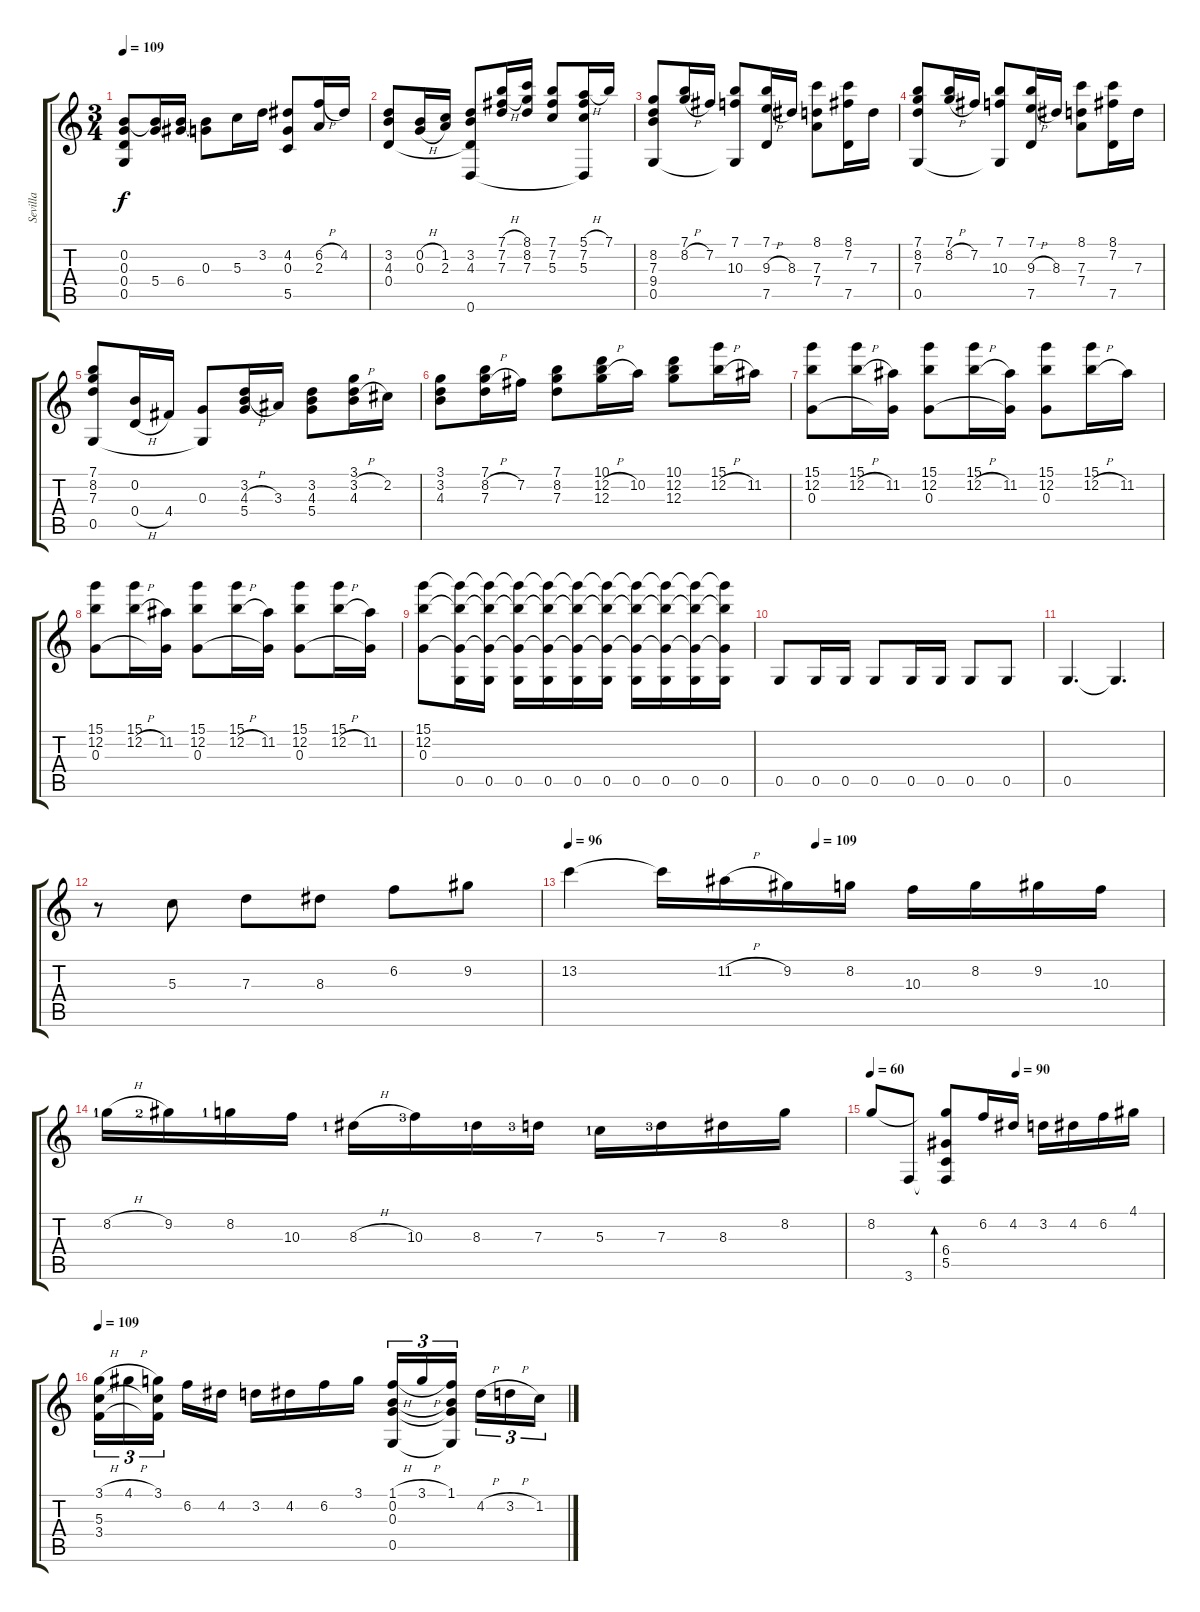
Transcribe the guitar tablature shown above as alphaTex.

\track ("Sevilla" "Sevilla") {instrument acousticguitarnylon}
\staff {score tabs}
\tuning (E4 B3 G3 D3 G2 D2) {hide}
\ts (3 4)
\tempo 109
\clef g2
\ks c
(0.2 0.3 0.4 0.5).8{dy f} (0.2{t} 5.4).16 (0.2{t} 6.4).16 (0.2{t} 0.3).8 5.3.16 3.2.16 (4.2 0.3 5.5).8 (6.2{h} 2.3).16 4.2.16 |
(3.2 4.3 0.4).8 (0.2{h} 0.3{h}).16 (1.2 2.3).16 (3.2 4.3 0.4{t} 0.6).8 (7.1{h} 7.2{h} 7.3).16 (8.1 8.2 7.3).16 (7.1 7.2 5.3).8 (5.1{h} 7.2 5.3 0.6{t}).16 7.1.16 |
(8.2 7.3 9.4 0.5).8 (7.1 8.2{h}).16 7.2.16 (7.1 10.3 0.5{t}).8 (7.1 9.3{h} 7.5).16 8.3.16 (8.1 7.3 7.4).8 (8.1 7.2 7.5).16 7.3.16 |
(7.1 8.2 7.3 0.5).8 (7.1 8.2{h}).16 7.2.16 (7.1 10.3 0.5{t}).8 (7.1 9.3{h} 7.5).16 8.3.16 (8.1 7.3 7.4).8 (8.1 7.2 7.5).16 7.3.16 |
(7.1 8.2 7.3 0.5).8 (0.2 0.4{h}).16 4.4.16 (0.3 0.5{t}).8 (3.2 4.3{h} 5.4).16 3.3.16 (3.2 4.3 5.4).8 (3.1 3.2{h} 4.3).16 2.2.16 |
(3.1 3.2 4.3).8 (7.1 8.2{h} 7.3).16 7.2.16 (7.1 8.2 7.3).8 (10.1 12.2{h} 12.3).16 10.2.16 (10.1 12.2 12.3).8 (15.1 12.2{h}).16 11.2.16 |
(15.1 12.2 0.3).8 (15.1 12.2{h}).16 (11.2 0.3{t}).16 (15.1 12.2 0.3).8 (15.1 12.2{h}).16 (11.2 0.3{t}).16 (15.1 12.2 0.3).8 (15.1 12.2{h}).16 11.2.16 |
(15.1 12.2 0.3).8 (15.1 12.2{h}).16 (11.2 0.3{t}).16 (15.1 12.2 0.3).8 (15.1 12.2{h}).16 (11.2 0.3{t}).16 (15.1 12.2 0.3).8 (15.1 12.2{h}).16 (11.2 0.3{t}).16 |
(15.1 12.2 0.3).8 (15.1{t} 12.2{t} 0.3{t} 0.5).16 (15.1{t} 12.2{t} 0.3{t} 0.5).16 (15.1{t} 12.2{t} 0.3{t} 0.5).16 (15.1{t} 12.2{t} 0.3{t} 0.5).16 (15.1{t} 12.2{t} 0.3{t} 0.5).16 (15.1{t} 12.2{t} 0.3{t} 0.5).16 (15.1{t} 12.2{t} 0.3{t} 0.5).16 (15.1{t} 12.2{t} 0.3{t} 0.5).16 (15.1{t} 12.2{t} 0.3{t} 0.5).16 (15.1{t} 12.2{t} 0.3{t} 0.5).16 |
0.5.8 0.5.16 0.5.16 0.5.8 0.5.16 0.5.16 0.5.8 0.5.8 |
0.5.4{d} 0.5{t}.4{d} |
r.8 5.3.8 7.3.8 8.3.8 6.2.8 9.2.8 |
\tempo 96
\tempo (109 0.4166666666666667)
13.2.4 13.2{t}.16 11.2{h}.16 9.2.16 8.2.16 10.3.16 8.2.16 9.2.16 10.3.16 |
8.2{h lf 2}.16 9.2{lf 3}.16 8.2{lf 2}.16 10.3.16 8.3{h lf 2}.16 10.3{lf 4}.16 8.3{lf 2}.16 7.3{lf 4}.16 5.3{lf 2}.16 7.3{lf 4}.16 8.3.16 8.2.16 |
\tempo 60
\tempo (90 0.5)
8.2.8 3.6.8 (8.2{t} 6.4 5.5 3.6{t}).8{bd 480} 6.2.16 4.2.16 3.2.16 4.2.16 6.2.16 4.1.16 |
\tempo 109
(3.1{h} 5.3 3.4).16{tu (3 2)} 4.1{h}.16{tu (3 2)} (3.1 5.3{t} 3.4{t}).16{tu (3 2) beam splitsecondary} 6.2.16 4.2.16 3.2.16 4.2.16 6.2.16 3.1.16 (1.1{h} 0.2 0.3 0.5).16{tu (3 2)} 3.1{h}.16{tu (3 2)} (1.1 0.2{t} 0.3{t} 0.5{t}).16{tu (3 2) beam splitsecondary} 4.2{h}.16{tu (3 2)} 3.2{h}.16{tu (3 2)} 1.2.16{tu (3 2)}
